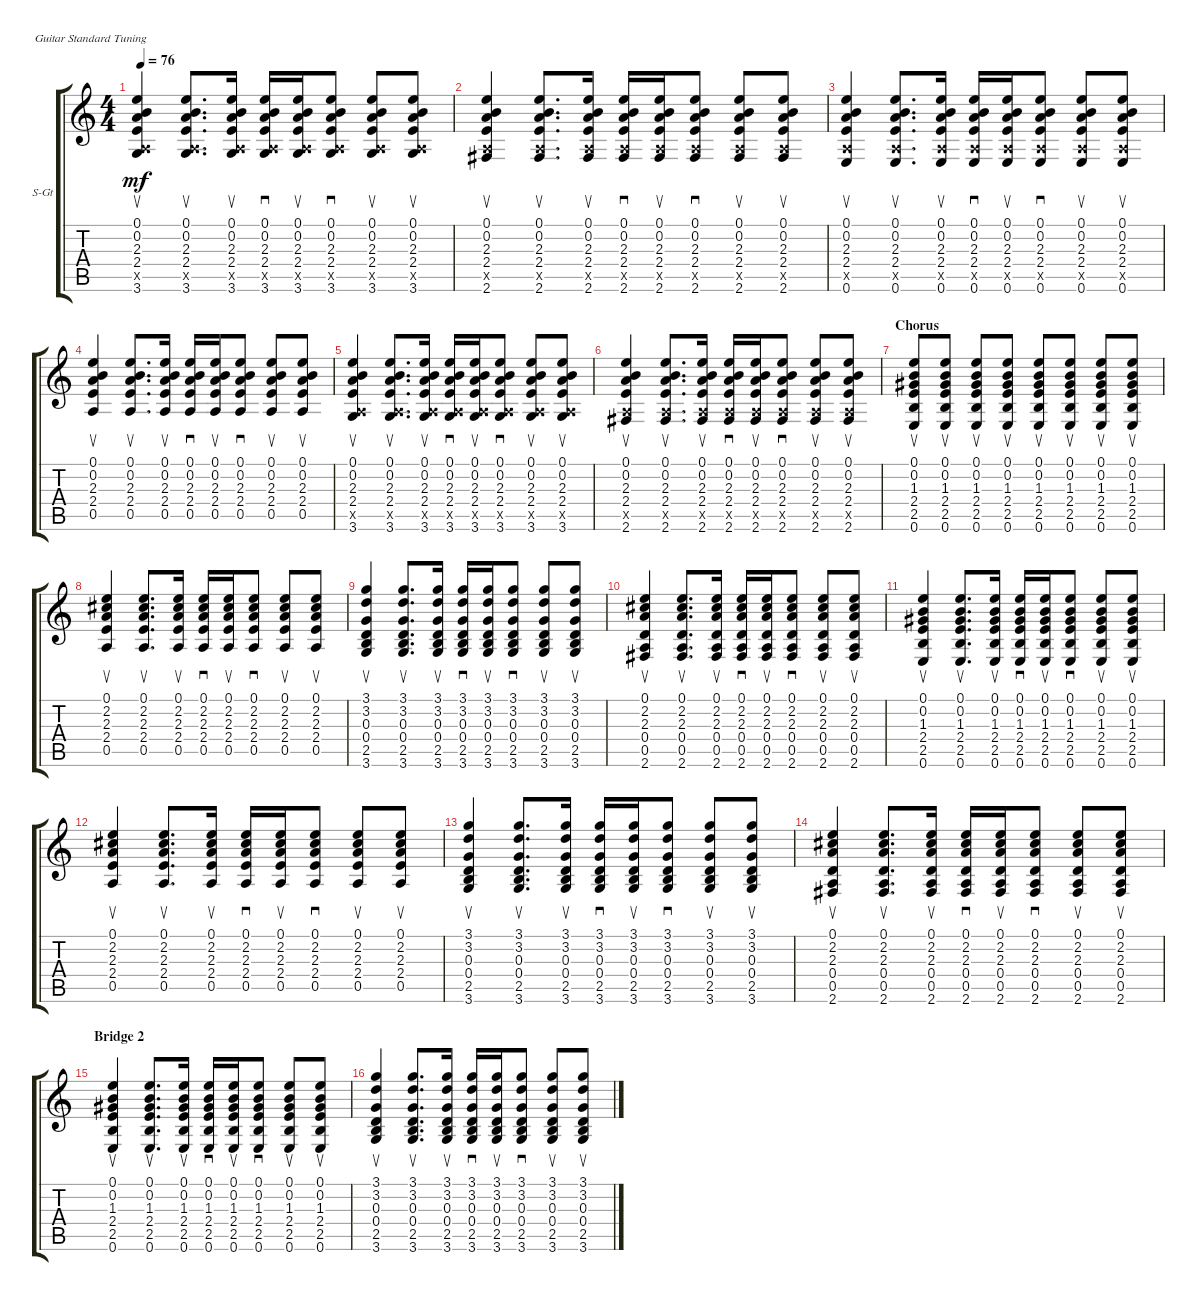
\bracketExtendMode groupsimilarinstruments
\firstSystemTrackNameOrientation horizontal
\otherSystemsTrackNameOrientation horizontal
\track ("Acoustic Guitar" "S-Gt") {instrument acousticguitarsteel}
\staff {score tabs}
\tuning (E4 B3 G3 D3 A2 E2)
\ts (4 4)
\tempo 76
\clef g2
\ks c
(0.1 0.2 2.3 2.4 0.5{x} 3.6).4{su dy mf} (0.1 0.2 2.3 2.4 0.5{x} 3.6).8{d su} (0.1 0.2 2.3 2.4 0.5{x} 3.6).16{su} (0.1 0.2 2.3 2.4 0.5{x} 3.6).16{sd} (0.1 0.2 2.3 2.4 0.5{x} 3.6).16{su} (0.1 0.2 2.3 2.4 0.5{x} 3.6).8{sd} (0.1 0.2 2.3 2.4 0.5{x} 3.6).8{su} (0.1 0.2 2.3 2.4 0.5{x} 3.6).8{su} |
(0.1 0.2 2.3 2.4 0.5{x} 2.6).4{su} (0.1 0.2 2.3 2.4 0.5{x} 2.6).8{d su} (0.1 0.2 2.3 2.4 0.5{x} 2.6).16{su} (0.1 0.2 2.3 2.4 0.5{x} 2.6).16{sd} (0.1 0.2 2.3 2.4 0.5{x} 2.6).16{su} (0.1 0.2 2.3 2.4 0.5{x} 2.6).8{sd} (0.1 0.2 2.3 2.4 0.5{x} 2.6).8{su} (0.1 0.2 2.3 2.4 0.5{x} 2.6).8{su} |
(0.1 0.2 2.3 2.4 0.5{x} 0.6).4{su} (0.1 0.2 2.3 2.4 0.5{x} 0.6).8{d su} (0.1 0.2 2.3 2.4 0.5{x} 0.6).16{su} (0.1 0.2 2.3 2.4 0.5{x} 0.6).16{sd} (0.1 0.2 2.3 2.4 0.5{x} 0.6).16{su} (0.1 0.2 2.3 2.4 0.5{x} 0.6).8{sd} (0.1 0.2 2.3 2.4 0.5{x} 0.6).8{su} (0.1 0.2 2.3 2.4 0.5{x} 0.6).8{su} |
(0.1 0.2 2.3 2.4 0.5).4{su} (0.1 0.2 2.3 2.4 0.5).8{d su} (0.1 0.2 2.3 2.4 0.5).16{su} (0.1 0.2 2.3 2.4 0.5).16{sd} (0.1 0.2 2.3 2.4 0.5).16{su} (0.1 0.2 2.3 2.4 0.5).8{sd} (0.1 0.2 2.3 2.4 0.5).8{su} (0.1 0.2 2.3 2.4 0.5).8{su} |
(0.1 0.2 2.3 2.4 0.5{x} 3.6).4{su} (0.1 0.2 2.3 2.4 0.5{x} 3.6).8{d su} (0.1 0.2 2.3 2.4 0.5{x} 3.6).16{su} (0.1 0.2 2.3 2.4 0.5{x} 3.6).16{sd} (0.1 0.2 2.3 2.4 0.5{x} 3.6).16{su} (0.1 0.2 2.3 2.4 0.5{x} 3.6).8{sd} (0.1 0.2 2.3 2.4 0.5{x} 3.6).8{su} (0.1 0.2 2.3 2.4 0.5{x} 3.6).8{su} |
(0.1 0.2 2.3 2.4 0.5{x} 2.6).4{su} (0.1 0.2 2.3 2.4 0.5{x} 2.6).8{d su} (0.1 0.2 2.3 2.4 0.5{x} 2.6).16{su} (0.1 0.2 2.3 2.4 0.5{x} 2.6).16{sd} (0.1 0.2 2.3 2.4 0.5{x} 2.6).16{su} (0.1 0.2 2.3 2.4 0.5{x} 2.6).8{sd} (0.1 0.2 2.3 2.4 0.5{x} 2.6).8{su} (0.1 0.2 2.3 2.4 0.5{x} 2.6).8{su} |
\section ("" "Chorus")
(0.1 0.2 1.3 2.4 2.5 0.6).8{su} (0.1 0.2 1.3 2.4 2.5 0.6).8{su} (0.1 0.2 1.3 2.4 2.5 0.6).8{su} (0.1 0.2 1.3 2.4 2.5 0.6).8{su} (0.1 0.2 1.3 2.4 2.5 0.6).8{su} (0.1 0.2 1.3 2.4 2.5 0.6).8{su} (0.1 0.2 1.3 2.4 2.5 0.6).8{su} (0.1 0.2 1.3 2.4 2.5 0.6).8{su} |
(0.1 2.2 2.3 2.4 0.5).4{su} (0.1 2.2 2.3 2.4 0.5).8{d su} (0.1 2.2 2.3 2.4 0.5).16{su} (0.1 2.2 2.3 2.4 0.5).16{sd} (0.1 2.2 2.3 2.4 0.5).16{su} (0.1 2.2 2.3 2.4 0.5).8{sd} (0.1 2.2 2.3 2.4 0.5).8{su} (0.1 2.2 2.3 2.4 0.5).8{su} |
(3.1 3.2 0.3 0.4 2.5 3.6).4{su} (3.1 3.2 0.3 0.4 2.5 3.6).8{d su} (3.1 3.2 0.3 0.4 2.5 3.6).16{su} (3.1 3.2 0.3 0.4 2.5 3.6).16{sd} (3.1 3.2 0.3 0.4 2.5 3.6).16{su} (3.1 3.2 0.3 0.4 2.5 3.6).8{sd} (3.1 3.2 0.3 0.4 2.5 3.6).8{su} (3.1 3.2 0.3 0.4 2.5 3.6).8{su} |
(2.2 2.3 0.4 0.5 2.6 0.1).4{su} (2.2 2.3 0.4 0.5 2.6 0.1).8{d su} (2.2 2.3 0.4 0.5 2.6 0.1).16{su} (2.2 2.3 0.4 0.5 2.6 0.1).16{sd} (2.2 2.3 0.4 0.5 2.6 0.1).16{su} (2.2 2.3 0.4 0.5 2.6 0.1).8{sd} (2.2 2.3 0.4 0.5 2.6 0.1).8{su} (2.2 2.3 0.4 0.5 2.6 0.1).8{su} |
(0.1 0.2 1.3 2.4 2.5 0.6).4{su} (0.1 0.2 1.3 2.4 2.5 0.6).8{d su} (0.1 0.2 1.3 2.4 2.5 0.6).16{su} (0.1 0.2 1.3 2.4 2.5 0.6).16{sd} (0.1 0.2 1.3 2.4 2.5 0.6).16{su} (0.1 0.2 1.3 2.4 2.5 0.6).8{sd} (0.1 0.2 1.3 2.4 2.5 0.6).8{su} (0.1 0.2 1.3 2.4 2.5 0.6).8{su} |
(0.1 2.2 2.3 2.4 0.5).4{su} (0.1 2.2 2.3 2.4 0.5).8{d su} (0.1 2.2 2.3 2.4 0.5).16{su} (0.1 2.2 2.3 2.4 0.5).16{sd} (0.1 2.2 2.3 2.4 0.5).16{su} (0.1 2.2 2.3 2.4 0.5).8{sd} (0.1 2.2 2.3 2.4 0.5).8{su} (0.1 2.2 2.3 2.4 0.5).8{su} |
(3.1 3.2 0.3 0.4 2.5 3.6).4{su} (3.1 3.2 0.3 0.4 2.5 3.6).8{d su} (3.1 3.2 0.3 0.4 2.5 3.6).16{su} (3.1 3.2 0.3 0.4 2.5 3.6).16{sd} (3.1 3.2 0.3 0.4 2.5 3.6).16{su} (3.1 3.2 0.3 0.4 2.5 3.6).8{sd} (3.1 3.2 0.3 0.4 2.5 3.6).8{su} (3.1 3.2 0.3 0.4 2.5 3.6).8{su} |
(2.2 2.3 0.4 0.5 2.6 0.1).4{su} (2.2 2.3 0.4 0.5 2.6 0.1).8{d su} (2.2 2.3 0.4 0.5 2.6 0.1).16{su} (2.2 2.3 0.4 0.5 2.6 0.1).16{sd} (2.2 2.3 0.4 0.5 2.6 0.1).16{su} (2.2 2.3 0.4 0.5 2.6 0.1).8{sd} (2.2 2.3 0.4 0.5 2.6 0.1).8{su} (2.2 2.3 0.4 0.5 2.6 0.1).8{su} |
\section ("" "Bridge 2")
(0.1 0.2 1.3 2.4 2.5 0.6).4{su} (0.1 0.2 1.3 2.4 2.5 0.6).8{d su} (0.1 0.2 1.3 2.4 2.5 0.6).16{su} (0.1 0.2 1.3 2.4 2.5 0.6).16{sd} (0.1 0.2 1.3 2.4 2.5 0.6).16{su} (0.1 0.2 1.3 2.4 2.5 0.6).8{sd} (0.1 0.2 1.3 2.4 2.5 0.6).8{su} (0.1 0.2 1.3 2.4 2.5 0.6).8{su} |
(3.1 3.2 0.3 0.4 2.5 3.6).4{su} (3.1 3.2 0.3 0.4 2.5 3.6).8{d su} (3.1 3.2 0.3 0.4 2.5 3.6).16{su} (3.1 3.2 0.3 0.4 2.5 3.6).16{sd} (3.1 3.2 0.3 0.4 2.5 3.6).16{su} (3.1 3.2 0.3 0.4 2.5 3.6).8{sd} (3.1 3.2 0.3 0.4 2.5 3.6).8{su} (3.1 3.2 0.3 0.4 2.5 3.6).8{su}
